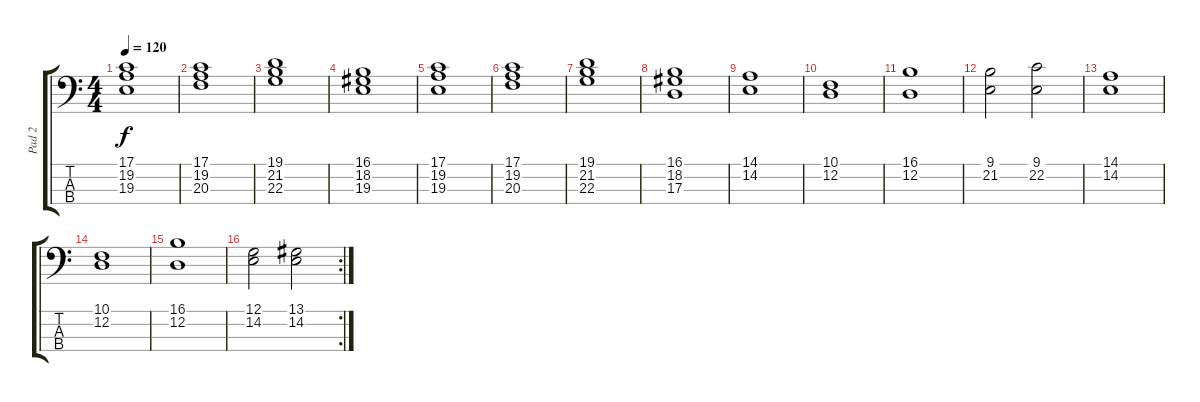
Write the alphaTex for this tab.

\track ("Pad 2" "Pad 2") {instrument pad5bowed}
\staff {score tabs}
\tuning (G2 D2 A1 E1) {hide}
\ts (4 4)
\tempo 120
\clef f4
\ks c
(17.1 19.2 19.3).1{dy f} |
(17.1 19.2 20.3).1 |
(19.1 21.2 22.3).1 |
(16.1 18.2 19.3).1 |
(17.1 19.2 19.3).1 |
(17.1 19.2 20.3).1 |
(19.1 21.2 22.3).1 |
(16.1 18.2 17.3).1 |
(14.1 14.2).1 |
(10.1 12.2).1 |
(16.1 12.2).1 |
(9.1 21.2).2 (9.1 22.2).2 |
(14.1 14.2).1 |
(10.1 12.2).1 |
(16.1 12.2).1 |
\rc 2
(12.1 14.2).2 (13.1 14.2).2
